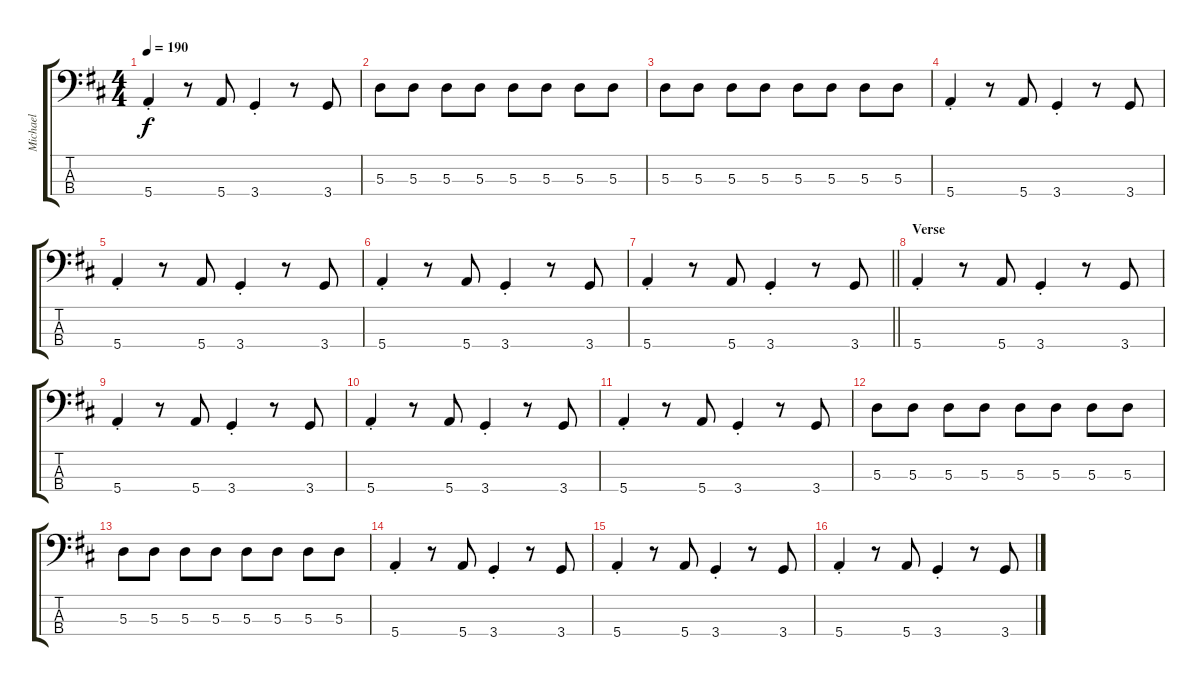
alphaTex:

\track ("Michael" "Michael") {instrument electricbassfinger}
\staff {score tabs}
\tuning (G2 D2 A1 E1) {hide}
\ts (4 4)
\tempo 190
\clef f4
\ks d
5.4{st}.4{dy f} r.8 5.4.8 3.4{st}.4 r.8 3.4.8 |
5.3.8 5.3.8 5.3.8 5.3.8 5.3.8 5.3.8 5.3.8 5.3.8 |
5.3.8 5.3.8 5.3.8 5.3.8 5.3.8 5.3.8 5.3.8 5.3.8 |
5.4{st}.4 r.8 5.4.8 3.4{st}.4 r.8 3.4.8 |
5.4{st}.4 r.8 5.4.8 3.4{st}.4 r.8 3.4.8 |
5.4{st}.4 r.8 5.4.8 3.4{st}.4 r.8 3.4.8 |
\barLineRight lightlight
5.4{st}.4 r.8 5.4.8 3.4{st}.4 r.8 3.4.8 |
\section ("" "Verse")
5.4{st}.4 r.8 5.4.8 3.4{st}.4 r.8 3.4.8 |
5.4{st}.4 r.8 5.4.8 3.4{st}.4 r.8 3.4.8 |
5.4{st}.4 r.8 5.4.8 3.4{st}.4 r.8 3.4.8 |
5.4{st}.4 r.8 5.4.8 3.4{st}.4 r.8 3.4.8 |
5.3.8 5.3.8 5.3.8 5.3.8 5.3.8 5.3.8 5.3.8 5.3.8 |
5.3.8 5.3.8 5.3.8 5.3.8 5.3.8 5.3.8 5.3.8 5.3.8 |
5.4{st}.4 r.8 5.4.8 3.4{st}.4 r.8 3.4.8 |
5.4{st}.4 r.8 5.4.8 3.4{st}.4 r.8 3.4.8 |
5.4{st}.4 r.8 5.4.8 3.4{st}.4 r.8 3.4.8
